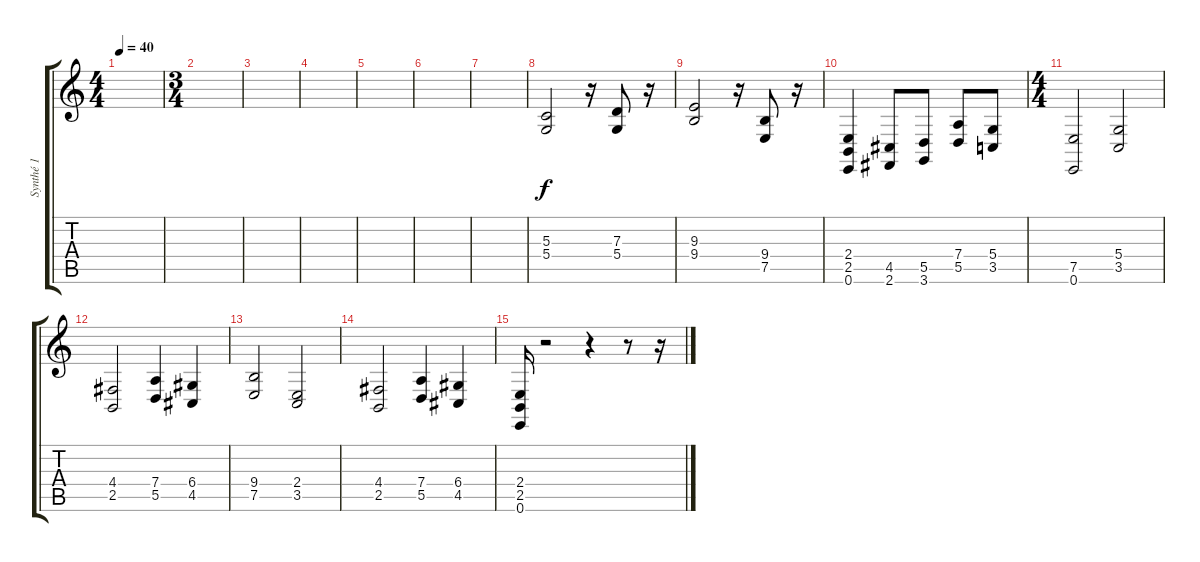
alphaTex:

\track ("Synthé 1" "Synthé 1") {instrument stringensemble1}
\staff {score tabs}
\tuning (E4 B3 G3 D3 A2 E2) {hide}
\ts (4 4)
\tempo 40
\clef g2
\ks c
|
\ts (3 4)
|
|
|
|
|
|
(5.3 5.4).2{dy f} r.16 (7.3 5.4).8 r.16 |
(9.3 9.4).2 r.16 (9.4 7.5).8 r.16 |
(2.4 2.5 0.6).4 (4.5 2.6).8 (5.5 3.6).8 (7.4 5.5).8 (5.4 3.5).8 |
\ts (4 4)
(7.5 0.6).2 (5.4 3.5).2 |
(4.4 2.5).2 (7.4 5.5).4 (6.4 4.5).4 |
(9.4 7.5).2 (2.4 3.5).2 |
(4.4 2.5).2 (7.4 5.5).4 (6.4 4.5).4 |
(2.4 2.5 0.6).16 r.2 r.4 r.8 r.16
